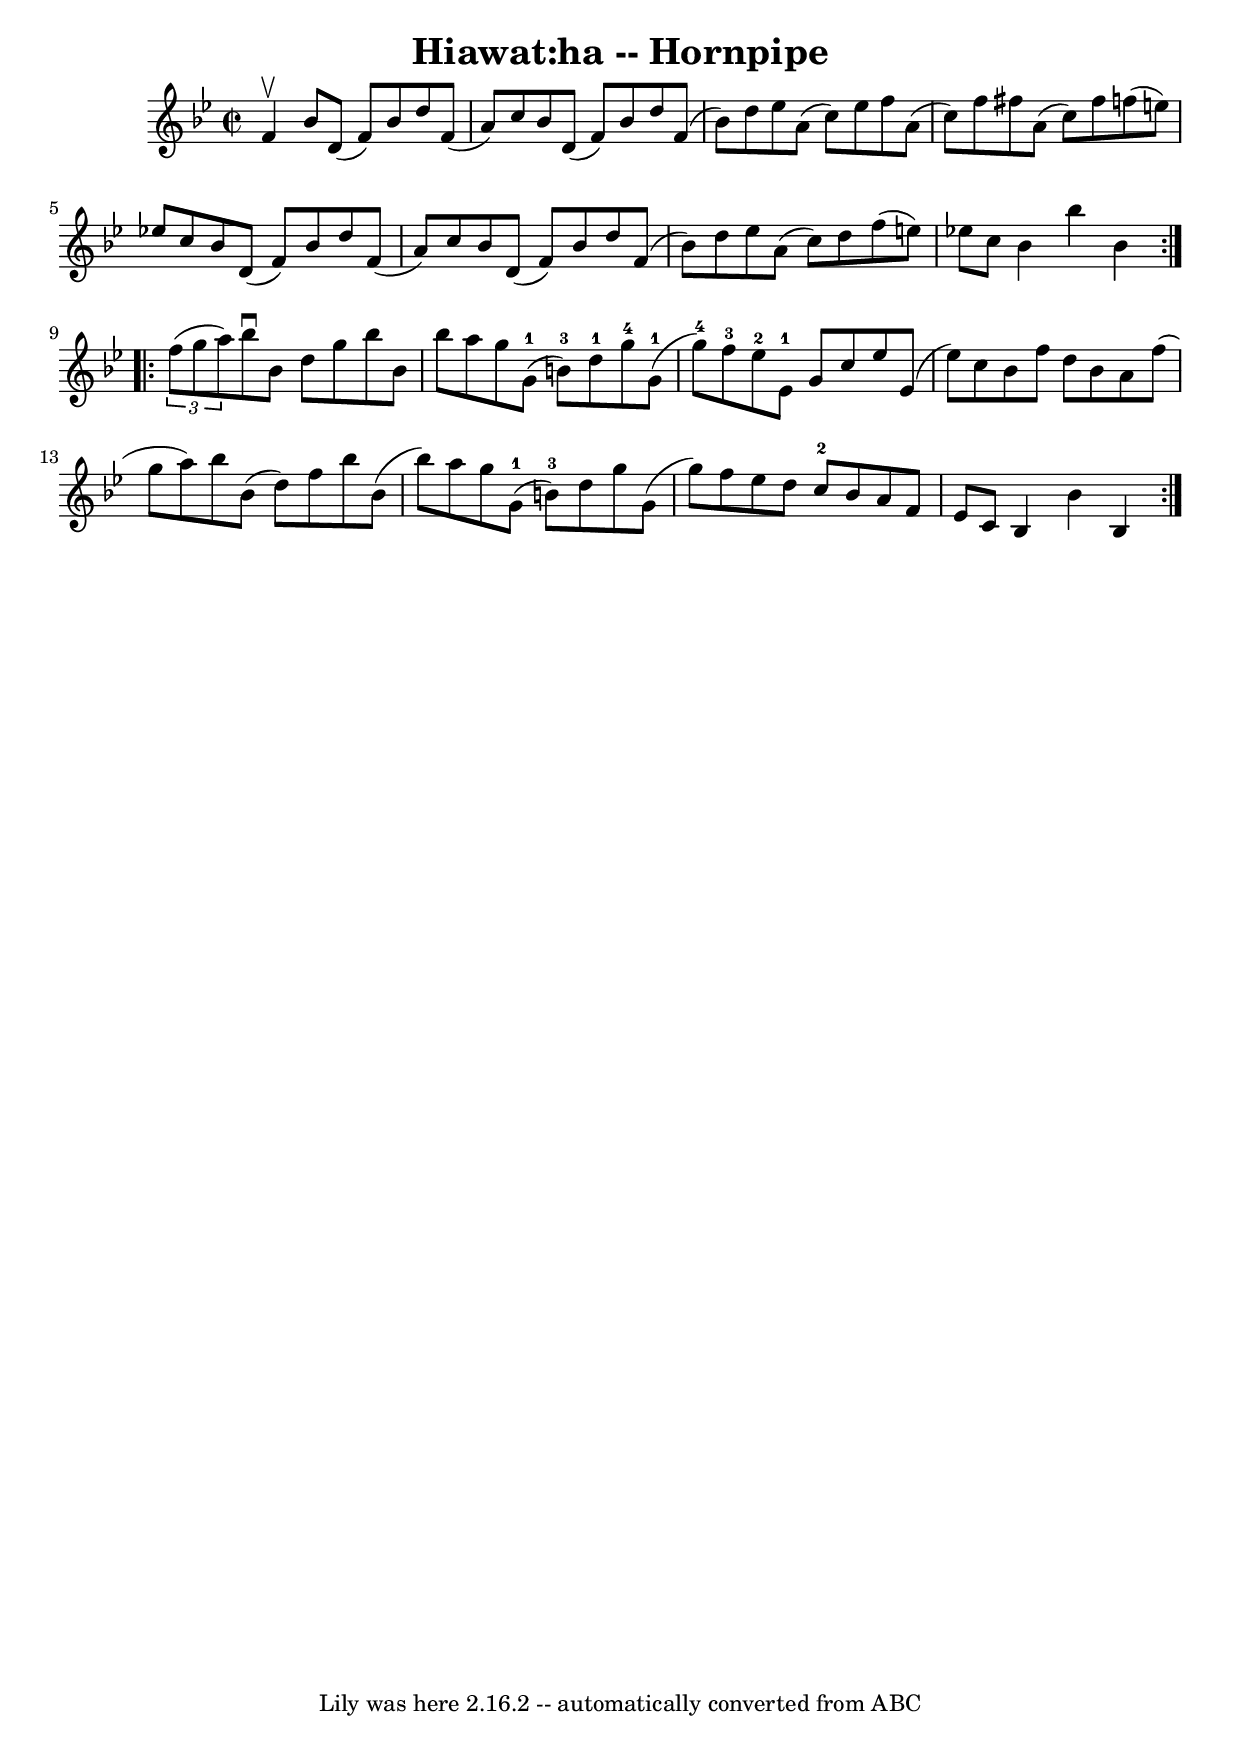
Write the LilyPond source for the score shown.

\version "2.7.40"
\include "Mammoth.ily"
\header {
	%% book = "Cole's 1000 Fiddle Tunes"
	crossRefNumber = "1"
	footnotes = ""
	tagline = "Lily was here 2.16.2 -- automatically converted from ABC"
	title = "Hiawat:ha -- Hornpipe"
}
voicedefault =  {


\repeat volta 2 {
\override Staff.TimeSignature #'style = #'C
 \time 2/2 
\key bes \major f'4^\upbow |
 bes'8 d'8 (f'8)   
bes'8 d''8 f'8 (a'8) c''8  |
 bes'8 d'8 (f'8)   
bes'8 d''8 f'8 (bes'8) d''8  |
 ees''8 a'8 (c''8  
-) ees''8 f''8 a'8 (c''8) f''8  |
 fis''8 a'8 (
c''8) fis''8 f''!8 (e''8) ees''!8 c''8  |
 bes'8   
 d'8 (f'8) bes'8 d''8 f'8 (a'8) c''8  |
 bes'8    
d'8 (f'8) bes'8 d''8 f'8 (bes'8) d''8  |
 ees''8  
 a'8 (c''8) d''8 f''8 (e''8) ees''!8 c''8  |
   
bes'4 bes''4 bes'4    }     \repeat volta 2 {   \times 2/3 { f''8 (
g''8 a''8) } |
 bes''8^\downbow bes'8 d''8 g''8    
bes''8 bes'8 bes''8 a''8  |
 g''8 g'8-1(b'8-3) 
 d''8-1 g''8-4 g'8-1(g''8-4) f''8-3 |
     
 ees''8-2 ees'8-1 g'8 c''8 ees''8 ees'8 (ees''8)   
c''8  |
 bes'8 f''8 d''8 bes'8 a'8 f''8 (g''8 a''8 
) |
 bes''8 bes'8 (d''8) f''8 bes''8 bes'8 (
bes''8) a''8  |
 g''8 g'8-1(b'8-3) d''8 g''8  
 g'8 (g''8) f''8  |
 ees''8 d''8 c''8-2 bes'8    
a'8 f'8 ees'8 c'8  |
 bes4 bes'4 bes4  }   
}

\score{
    <<

	\context Staff="default"
	{
	    \voicedefault 
	}

    >>
	\layout {
	}
	\midi {}
}
